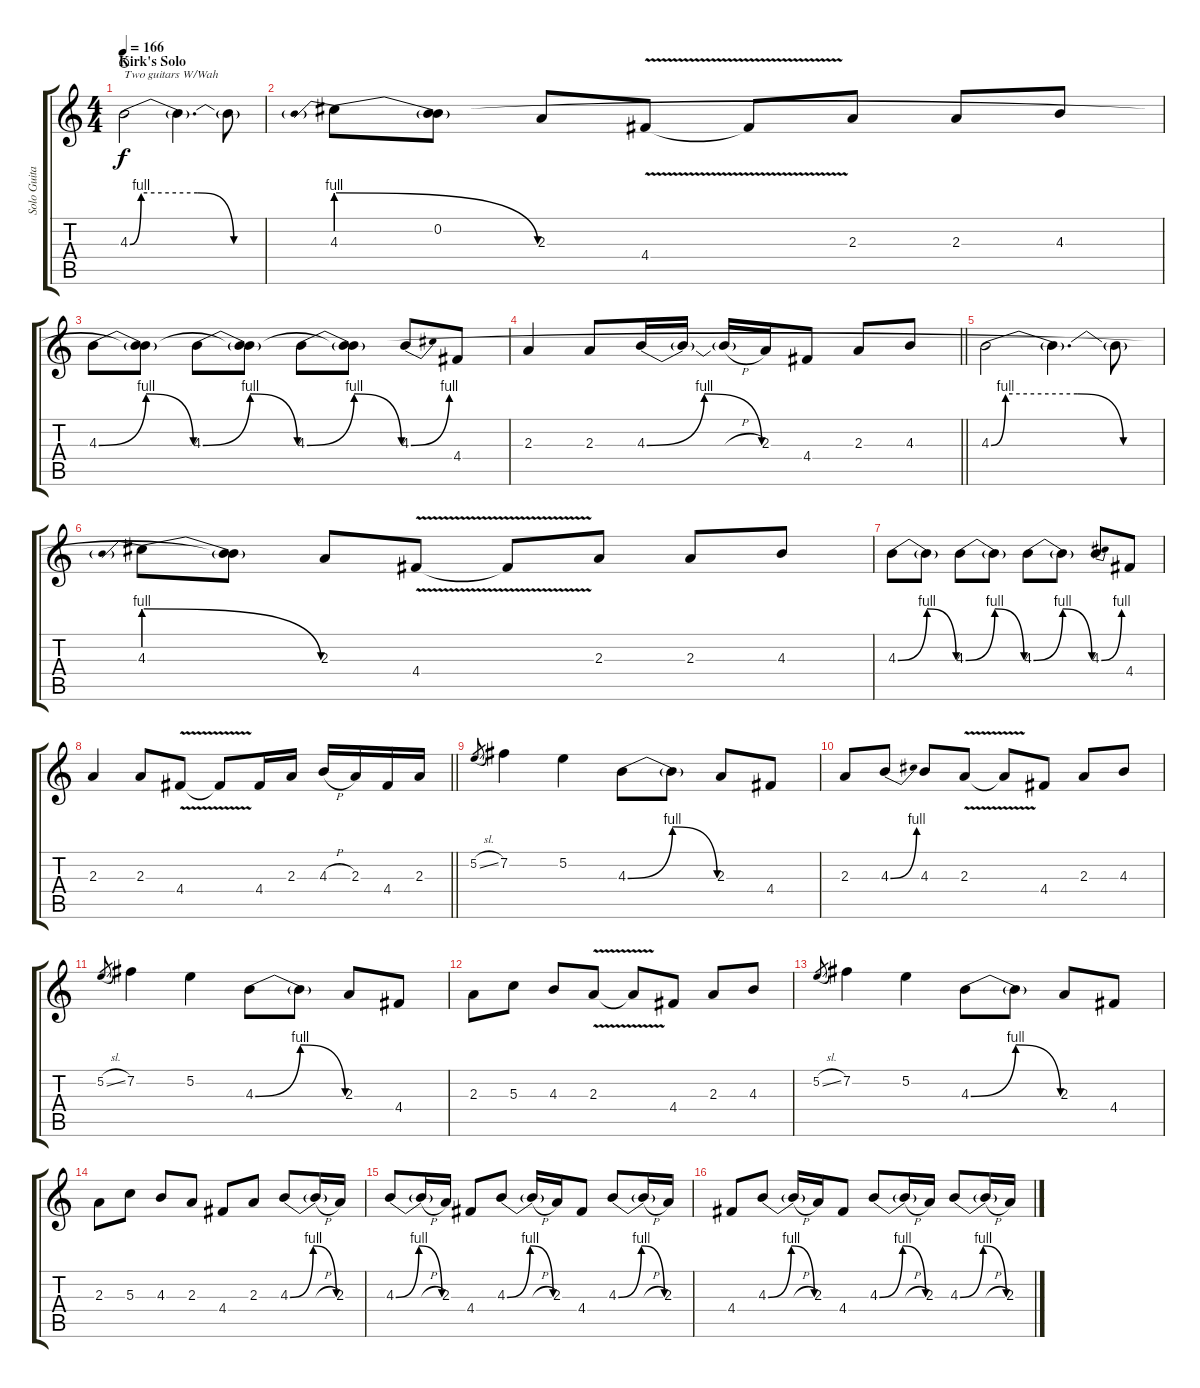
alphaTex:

\track ("Solo Guitar W/Wah" "Solo Guita") {instrument distortionguitar}
\staff {score tabs}
\tuning (E4 B3 G3 D3 A2 E2) {hide}
\ts (4 4)
\section ("" "Kirk's Solo")
\tempo 166
\clef g2
\ks c
4.3{be (custom 0 0 5 4 30 4 46 0 60 0)}.2{txt "Two guitars W/Wah" dy f waho} 4.3{t}.4{d} 4.3{t}.8 |
4.3{be (prebendrelease 0 4 60 0)}.8 (0.2 4.3{t}).8 2.3.8 4.4{v}.8 4.4{t}.8 2.3.8 2.3.8 4.3.8 |
4.3{be (bendrelease 0 0 15 4 15 4 60 0)}.8 (0.2{t} 4.3{t}).8 4.3{be (bendrelease 0 0 15 4 15 4 60 0)}.8 (0.2{t} 4.3{t}).8 4.3{be (bendrelease 0 0 15 4 15 4 60 0)}.8 (0.2{t} 4.3{t}).8 4.3{be (bend 0 0 60 4)}.8 4.4.8 |
\barLineRight lightlight
2.3.4 2.3.8 4.3{be (bendrelease 0 0 15 4 15 4 60 0)}.16 4.3{t}.16 4.3{h t}.16 2.3.16 4.4.8 2.3.8 4.3.8 |
4.3{be (custom 0 0 5 4 30 4 46 0 60 0)}.2 4.3{t}.4{d} 4.3{t}.8 |
4.3{be (prebendrelease 0 4 60 0)}.8 (0.2{t} 4.3{t}).8 2.3.8 4.4{v}.8 4.4{t}.8 2.3.8 2.3.8 4.3.8 |
4.3{be (bendrelease 0 0 15 4 15 4 60 0)}.8 4.3{t}.8 4.3{be (bendrelease 0 0 15 4 15 4 60 0)}.8 4.3{t}.8 4.3{be (bendrelease 0 0 15 4 15 4 60 0)}.8 4.3{t}.8 4.3{be (bend 0 0 60 4)}.8 4.4.8 |
\barLineRight lightlight
2.3.4 2.3.8 4.4{v}.8 4.4{t}.8 4.4.16 2.3.16 4.3{h}.16 2.3.16 4.4.16 2.3.16 |
5.2{sl}.8{gr} 7.2.4 5.2.4 4.3{be (bendrelease 0 0 15 4 15 4 60 0)}.8 4.3{t}.8 2.3.8 4.4.8 |
2.3.8 4.3{be (bend 0 0 60 4)}.8 4.3.8 2.3{v}.8 2.3{t}.8 4.4.8 2.3.8 4.3.8 |
5.2{sl}.8{gr} 7.2.4 5.2.4 4.3{be (bendrelease 0 0 15 4 15 4 60 0)}.8 4.3{t}.8 2.3.8 4.4.8 |
2.3.8 5.3.8 4.3.8 2.3{v}.8 2.3{t}.8 4.4.8 2.3.8 4.3.8 |
5.2{sl}.8{gr} 7.2.4 5.2.4 4.3{be (bendrelease 0 0 15 4 15 4 60 0)}.8 4.3{t}.8 2.3.8 4.4.8 |
2.3.8 5.3.8 4.3.8 2.3.8 4.4.8 2.3.8 4.3{be (bendrelease 0 0 15 4 15 4 60 0)}.8 4.3{h t}.16 2.3.16 |
4.3{be (bendrelease 0 0 15 4 15 4 60 0)}.8 4.3{h t}.16 2.3.16 4.4.8 4.3{be (bendrelease 0 0 15 4 15 4 60 0)}.8 4.3{h t}.16 2.3.16 4.4.8 4.3{be (bendrelease 0 0 15 4 15 4 60 0)}.8 4.3{h t}.16 2.3.16 |
4.4.8 4.3{be (bendrelease 0 0 15 4 15 4 60 0)}.8 4.3{h t}.16 2.3.16 4.4.8 4.3{be (bendrelease 0 0 15 4 15 4 60 0)}.8 4.3{h t}.16 2.3.16 4.3{be (bendrelease 0 0 15 4 15 4 60 0)}.8 4.3{h t}.16 2.3.16
